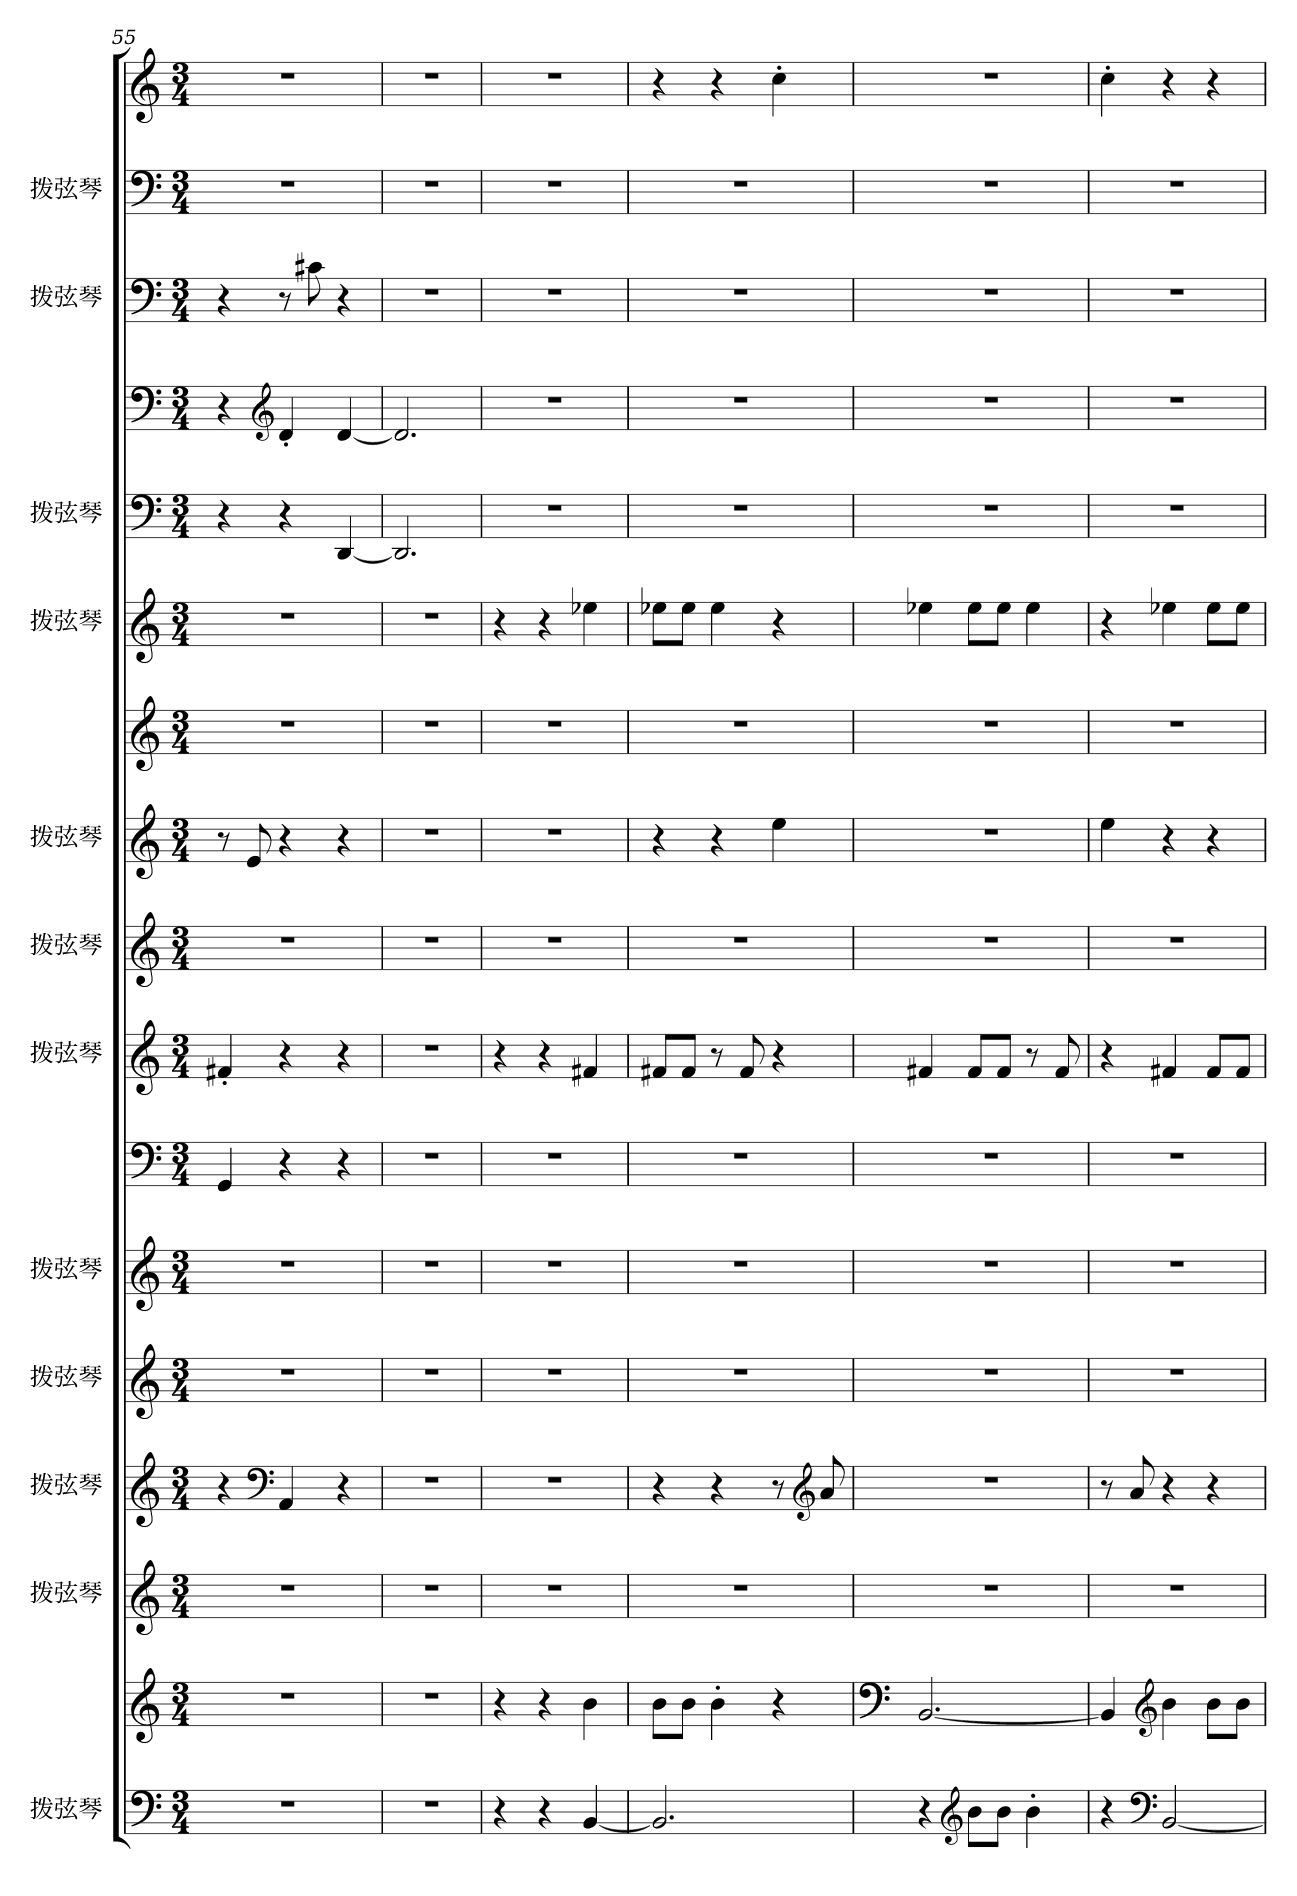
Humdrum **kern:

**kern	**kern	**kern	**kern	**kern	**kern	**kern	**kern	**kern	**kern	**kern	**kern	**kern	**kern	**kern	**kern	**kern
*part12	*part12	*part11	*part10	*part9	*part8	*part8	*part7	*part6	*part5	*part5	*part4	*part3	*part3	*part2	*part1	*part1
*staff17	*staff16	*staff15	*staff14	*staff13	*staff12	*staff11	*staff10	*staff9	*staff8	*staff7	*staff6	*staff5	*staff4	*staff3	*staff2	*staff1
*I"拨弦琴	*	*I"拨弦琴	*I"拨弦琴	*I"拨弦琴	*I"拨弦琴	*	*I"拨弦琴	*I"拨弦琴	*I"拨弦琴	*	*I"拨弦琴	*I"拨弦琴	*	*I"拨弦琴	*I"拨弦琴	*
*clefF4	*clefG2	*clefG2	*clefG2	*clefG2	*clefG2	*clefF4	*clefG2	*clefG2	*clefG2	*clefG2	*clefG2	*clefF4	*clefF4	*clefF4	*clefF4	*clefG2
*k[]	*k[]	*k[]	*k[]	*k[]	*k[]	*k[]	*k[]	*k[]	*k[]	*k[]	*k[]	*k[]	*k[]	*k[]	*k[]	*k[]
*M3/4	*M3/4	*M3/4	*M3/4	*M3/4	*M3/4	*M3/4	*M3/4	*M3/4	*M3/4	*M3/4	*M3/4	*M3/4	*M3/4	*M3/4	*M3/4	*M3/4
=55	=55	=55	=55	=55	=55	=55	=55	=55	=55	=55	=55	=55	=55	=55	=55	=55
2.r	2.r	2.r	4r	2.r	2.r	4GG/	4f#X'/	2.r	8r	2.r	2.r	4r	4r	4r	2.r	2.r
.	.	.	.	.	.	.	.	.	8e/	.	.	.	.	.	.	.
*	*	*	*clefF4	*	*	*	*	*	*	*	*	*	*clefG2	*	*	*
.	.	.	4AA/	.	.	4r	4r	.	4r	.	.	4r	4d'/	8r	.	.
.	.	.	.	.	.	.	.	.	.	.	.	.	.	8c#X\	.	.
.	.	.	4r	.	.	4r	4r	.	4r	.	.	[4DD/	[4d/	4r	.	.
=56	=56	=56	=56	=56	=56	=56	=56	=56	=56	=56	=56	=56	=56	=56	=56	=56
2.r	2.r	2.r	2.r	2.r	2.r	2.r	2.r	2.r	2.r	2.r	2.r	2.DD/]	2.d/]	2.r	2.r	2.r
=57	=57	=57	=57	=57	=57	=57	=57	=57	=57	=57	=57	=57	=57	=57	=57	=57
4r	4r	2.r	2.r	2.r	2.r	2.r	4r	2.r	2.r	2.r	4r	2.r	2.r	2.r	2.r	2.r
4r	4r	.	.	.	.	.	4r	.	.	.	4r	.	.	.	.	.
[4BB/	4b\	.	.	.	.	.	4f#X/	.	.	.	4ee-X\	.	.	.	.	.
=58	=58	=58	=58	=58	=58	=58	=58	=58	=58	=58	=58	=58	=58	=58	=58	=58
2.BB/]	8b\L	2.r	4r	2.r	2.r	2.r	8f#X/L	2.r	4r	2.r	8ee-X\L	2.r	2.r	2.r	2.r	4r
.	8b\J	.	.	.	.	.	8f#/J	.	.	.	8ee-\J	.	.	.	.	.
.	4b'\	.	4r	.	.	.	8r	.	4r	.	4ee-\	.	.	.	.	4r
.	.	.	.	.	.	.	8f#/	.	.	.	.	.	.	.	.	.
.	4r	.	8r	.	.	.	4r	.	4ee\	.	4r	.	.	.	.	4cc'\
*	*	*	*clefG2	*	*	*	*	*	*	*	*	*	*	*	*	*
.	.	.	8a/	.	.	.	.	.	.	.	.	.	.	.	.	.
!!LO:PB:g=z
=59	=59	=59	=59	=59	=59	=59	=59	=59	=59	=59	=59	=59	=59	=59	=59	=59
*	*clefF4	*	*	*	*	*	*	*	*	*	*	*	*	*	*	*
4r	[2.BB/	2.r	2.r	2.r	2.r	2.r	4f#X/	2.r	2.r	2.r	4ee-X\	2.r	2.r	2.r	2.r	2.r
*clefG2	*	*	*	*	*	*	*	*	*	*	*	*	*	*	*	*
8b\L	.	.	.	.	.	.	8f#/L	.	.	.	8ee-\L	.	.	.	.	.
8b\J	.	.	.	.	.	.	8f#/J	.	.	.	8ee-\J	.	.	.	.	.
4b'\	.	.	.	.	.	.	8r	.	.	.	4ee-\	.	.	.	.	.
.	.	.	.	.	.	.	8f#/	.	.	.	.	.	.	.	.	.
=60	=60	=60	=60	=60	=60	=60	=60	=60	=60	=60	=60	=60	=60	=60	=60	=60
4r	4BB/]	2.r	8r	2.r	2.r	2.r	4r	2.r	4ee\	2.r	4r	2.r	2.r	2.r	2.r	4cc'\
.	.	.	8a/	.	.	.	.	.	.	.	.	.	.	.	.	.
*clefF4	*clefG2	*	*	*	*	*	*	*	*	*	*	*	*	*	*	*
[2BB/	4b\	.	4r	.	.	.	4f#X/	.	4r	.	4ee-X\	.	.	.	.	4r
.	8b\L	.	4r	.	.	.	8f#/L	.	4r	.	8ee-\L	.	.	.	.	4r
.	8b\J	.	.	.	.	.	8f#/J	.	.	.	8ee-\J	.	.	.	.	.
=	=	=	=	=	=	=	=	=	=	=	=	=	=	=	=	=
*-	*-	*-	*-	*-	*-	*-	*-	*-	*-	*-	*-	*-	*-	*-	*-	*-
